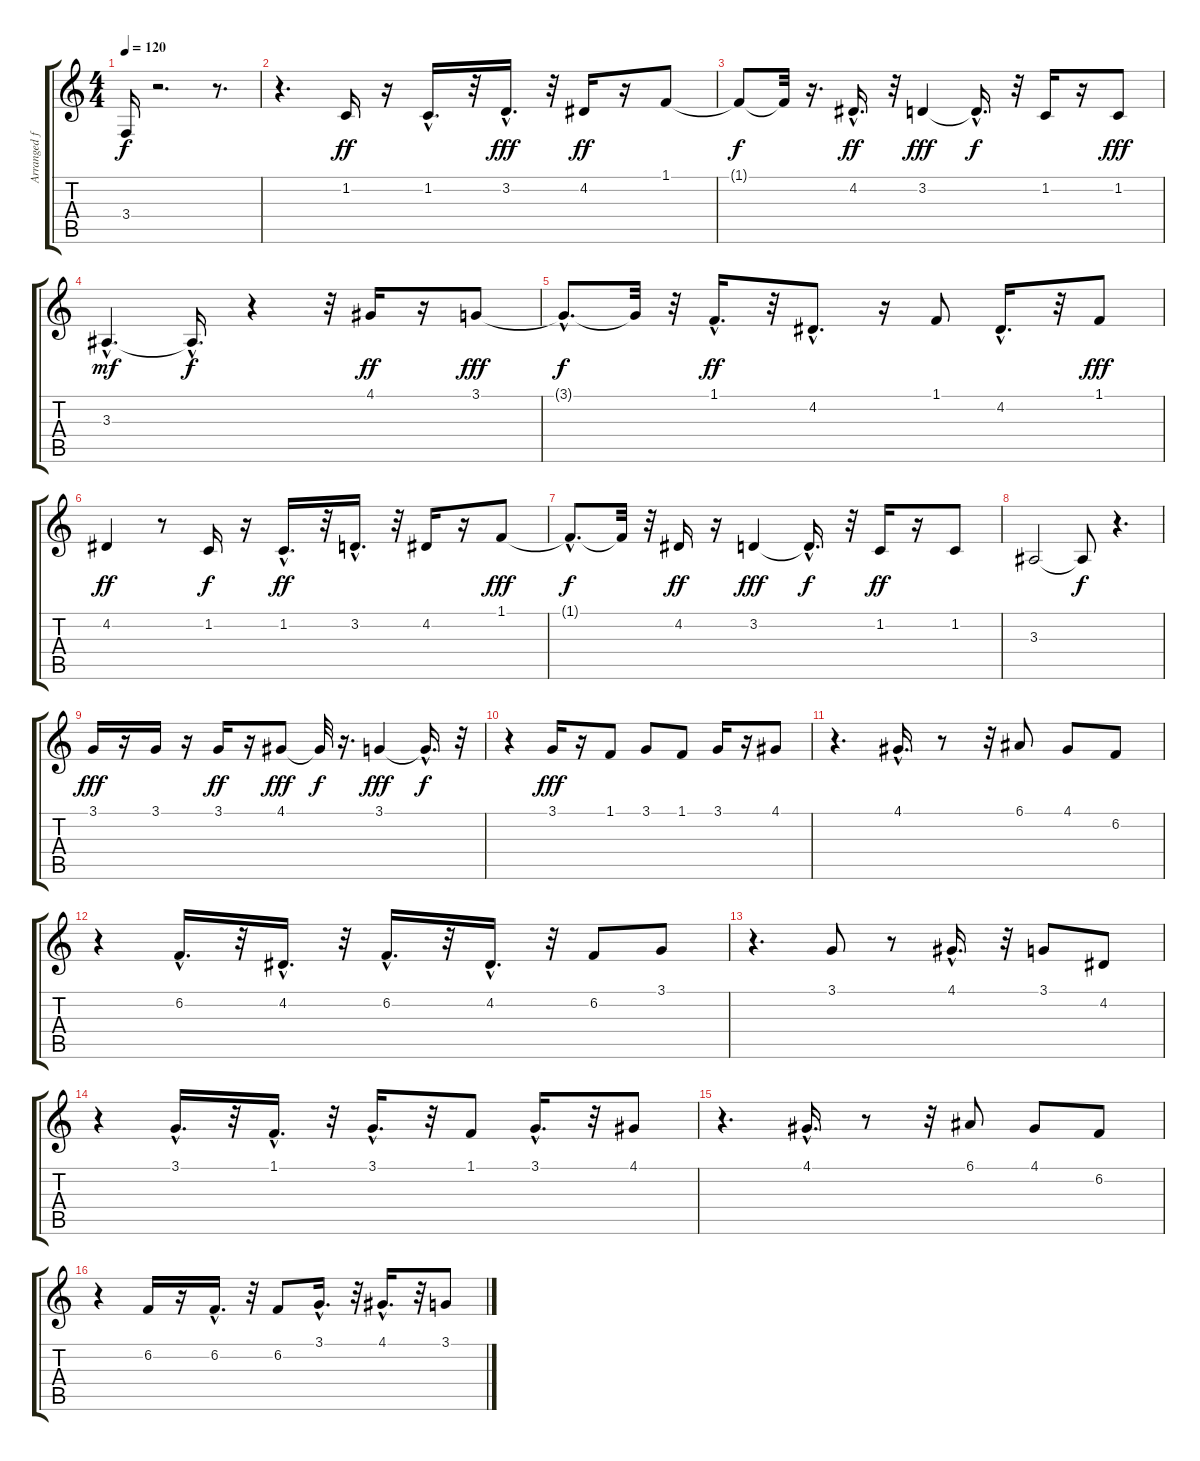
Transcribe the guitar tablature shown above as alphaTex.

\track ("Arranged for MIDI" "Arranged f") {instrument lead2sawtooth}
\staff {score tabs}
\tuning (E4 B3 G3 D3 A2 E2) {hide}
\ts (4 4)
\tempo 120
\clef g2
\ks c
3.4{t}.16{dy f} r.2{d} r.8{d} |
r.4{d} 1.2.16{dy ff} r.16 1.2{hac}.16{d} r.32 3.2{hac}.16{d dy fff} r.32 4.2.16{dy ff} r.16 1.1.8 |
1.1{t}.8{dy f} 1.1{t}.32 r.16{d} 4.2{hac}.16{d dy ff} r.32 3.2.4{dy fff} 3.2{hac t}.16{d dy f} r.32 1.2.16 r.16 1.2.8{dy fff} |
3.3{hac}.4{d dy mf} 3.3{hac t}.16{d dy f} r.4 r.32 4.1.16{dy ff} r.16 3.1.8{dy fff} |
3.1{hac t}.8{d dy f} 3.1{t}.32 r.32 1.1{hac}.16{d dy ff} r.32 4.2{hac}.8{d} r.16 1.1.8 4.2{hac}.16{d} r.32 1.1.8{dy fff} |
4.2.4{dy ff} r.8 1.2.16{dy f} r.16 1.2{hac}.16{d dy ff} r.32 3.2{hac}.16{d} r.32 4.2.16 r.16 1.1.8{dy fff} |
1.1{hac t}.8{d dy f} 1.1{t}.32 r.32 4.2.16{dy ff} r.16 3.2.4{dy fff} 3.2{hac t}.16{d dy f} r.32 1.2.16{dy ff} r.16 1.2.8 |
3.3.2 3.3{t}.8{dy f} r.4{d} |
3.1.16{dy fff} r.16 3.1.16 r.16 3.1.16{dy ff} r.16 4.1.8{dy fff} 4.1{t}.32{dy f} r.16{d} 3.1.4{dy fff} 3.1{hac t}.16{d dy f} r.32 |
r.4 3.1.16{dy fff} r.16 1.1.8 3.1.8 1.1.8 3.1.16 r.16 4.1.8 |
r.4{d} 4.1{hac}.16{d} r.8 r.32 6.1.8 4.1.8 6.2.8 |
r.4 6.2{hac}.16{d} r.32 4.2{hac}.16{d} r.32 6.2{hac}.16{d} r.32 4.2{hac}.16{d} r.32 6.2.8 3.1.8 |
r.4{d} 3.1.8 r.8 4.1{hac}.16{d} r.32 3.1.8 4.2.8 |
r.4 3.1{hac}.16{d} r.32 1.1{hac}.16{d} r.32 3.1{hac}.16{d} r.32 1.1.8 3.1{hac}.16{d} r.32 4.1.8 |
r.4{d} 4.1{hac}.16{d} r.8 r.32 6.1.8 4.1.8 6.2.8 |
r.4 6.2.16 r.16 6.2{hac}.16{d} r.32 6.2.8 3.1{hac}.16{d} r.32 4.1{hac}.16{d} r.32 3.1.8
